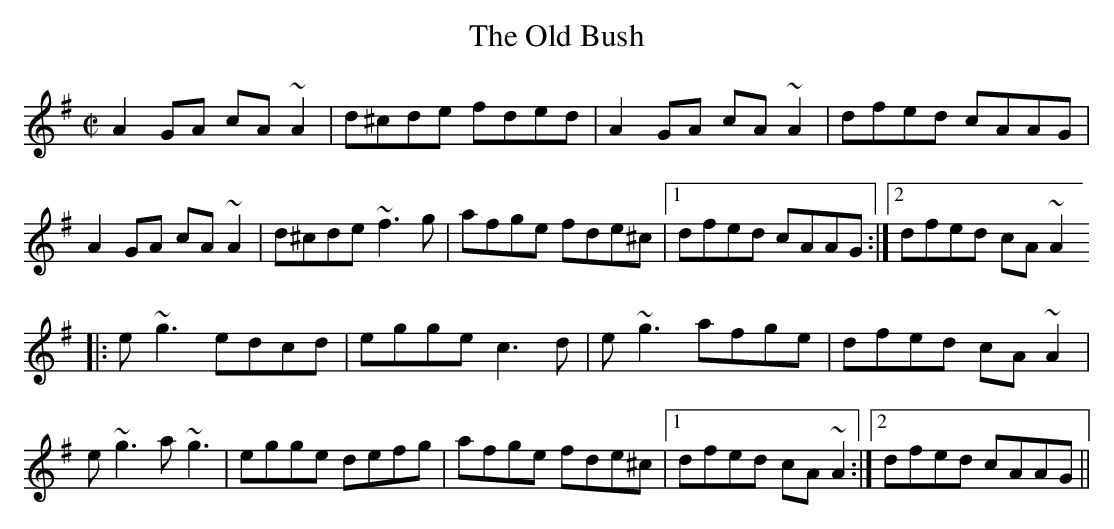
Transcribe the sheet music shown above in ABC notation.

X:1
T:Old Bush, The
M:C|
K:Dmix
A2GA cA~A2|d^cde fded|A2GA cA~A2|dfed cAAG|
A2GA cA~A2|d^cde ~f3g|afge fde^c|1 dfed cAAG:|2 dfed cA~A2
|:e~g3 edcd|egge c3d|e~g3 afge|dfed cA~A2|
e~g3 a~g3|egge defg|afge fde^c|1 dfed cA~A2:|2 dfed cAAG||
